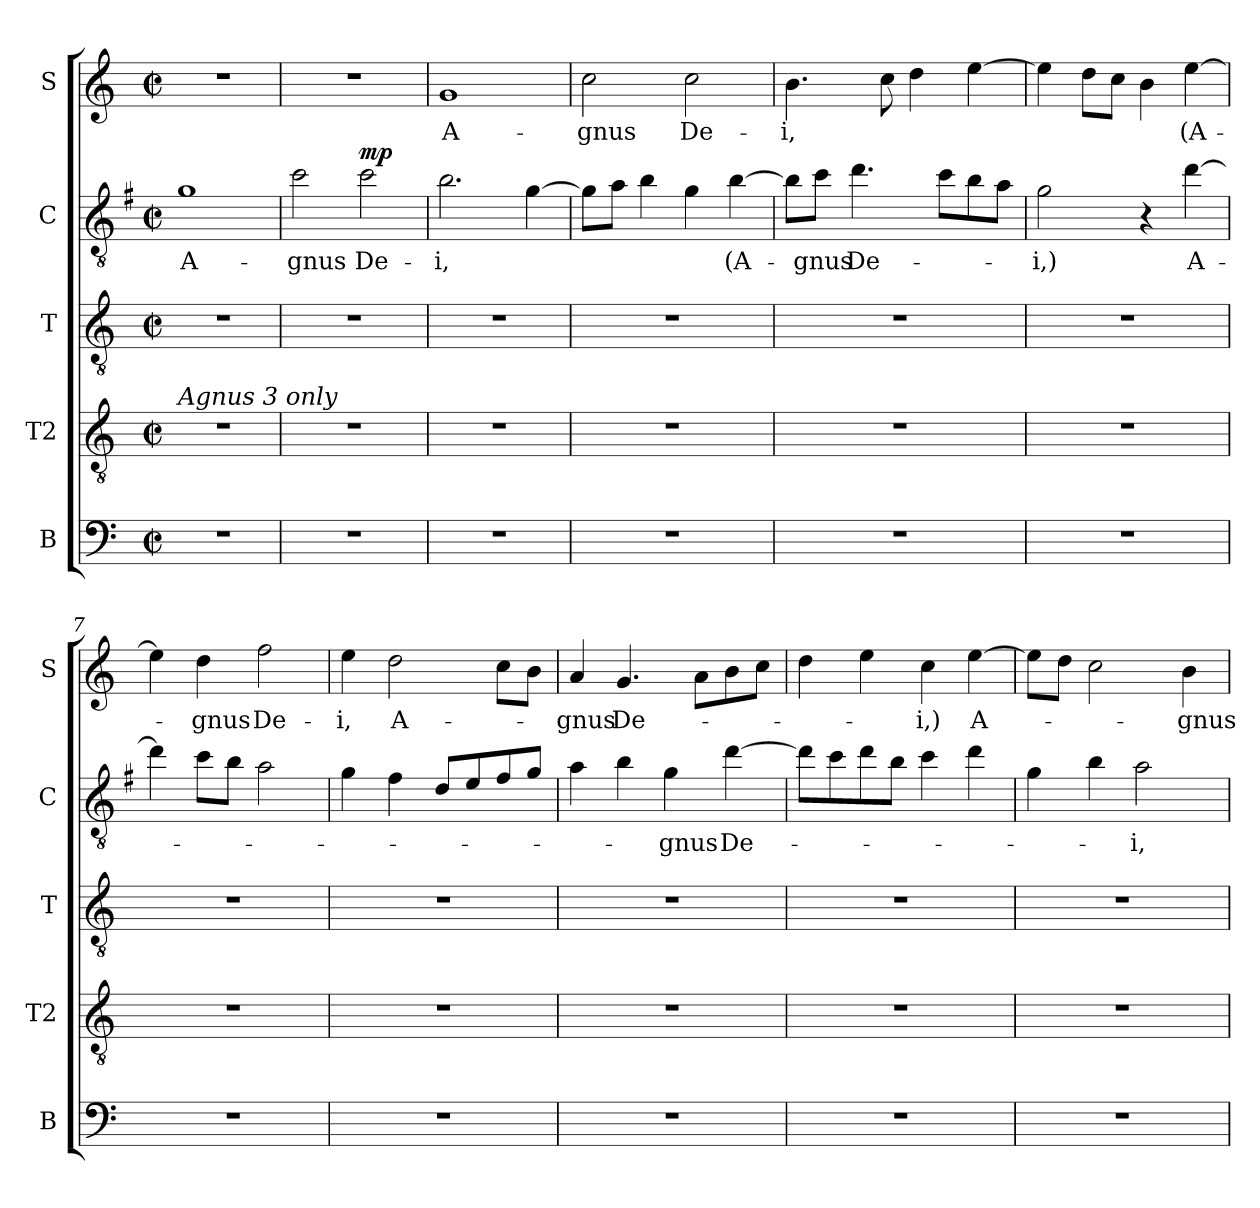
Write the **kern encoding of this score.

**kern	**kern	**kern	**kern	**text	**dynam	**kern	**text
*part5	*part4	*part3	*part2	*part2	*part2	*part1	*part1
*staff5	*staff4	*staff3	*staff2	*staff2	*staff2	*staff1	*staff1
*I"B	*I"T2	*I"T	*I"C	*	*	*I"S	*
*I'B	*I'T2	*I'T	*I'C	*	*	*I'S	*
*clefF4	*clefGv2	*clefGv2	*clefGv2	*	*	*clefG2	*
*	*	*	*ITrd4c7	*	*	*	*
*k[]	*k[]	*k[]	*k[]	*	*	*k[]	*
*M2/2	*M2/2	*M2/2	*M2/2	*	*	*M2/2	*
*met(c|)	*met(c|)	*met(c|)	*met(c|)	*	*	*met(c|)	*
*MM104	*MM104	*MM104	*MM104	*	*	*MM104	*
=1	=1	=1	=1	=1	=1	=1	=1
!	!LO:TX:a:i:t=Agnus 3 only	!	!	!	!	!	!
!	!	!	!	!LO:LY:b	!	!	!
1r	1r	1r	1c	A-	.	1r	.
=2	=2	=2	=2	=2	=2	=2	=2
!	!	!	!	!LO:LY:b	!	!	!
1r	1r	1r	2f\	gnus	.	1r	.
!	!	!	!	!LO:LY:b	!LO:DY:b	!	!
.	.	.	2f\	-De-	mp	.	.
=3	=3	=3	=3	=3	=3	=3	=3
!	!	!	!	!LO:LY:b	!	!	!LO:LY:b
1r	1r	1r	2.e\	-i,	.	1g	A-
.	.	.	[4c\	.	.	.	.
=4	=4	=4	=4	=4	=4	=4	=4
!	!	!	!	!	!	!	!LO:LY:b
1r	1r	1r	8c\L]	.	.	2cc\	gnus
.	.	.	8d\J	.	.	.	.
.	.	.	4e\	.	.	.	.
!	!	!	!	!	!	!	!LO:LY:b
.	.	.	4c\	.	.	2cc\	De-
!	!	!	!	!LO:LY:b	!	!	!
.	.	.	[4e\	(A-	.	.	.
=5	=5	=5	=5	=5	=5	=5	=5
!	!	!	!	!	!	!	!LO:LY:b
1r	1r	1r	8e\L]	.	.	4.b\	-i,
!	!	!	!	!LO:LY:b	!	!	!
.	.	.	8f\J	-gnus	.	.	.
!	!	!	!	!LO:LY:b	!	!	!
.	.	.	4.g\	De-	.	.	.
.	.	.	.	.	.	8cc\	.
.	.	.	.	.	.	4dd\	.
.	.	.	8f\L	.	.	.	.
.	.	.	8e\	.	.	[4ee\	.
.	.	.	8d\J	.	.	.	.
=6	=6	=6	=6	=6	=6	=6	=6
!	!	!	!	!LO:LY:b	!	!	!
1r	1r	1r	2c\	-i,)	.	4ee\]	.
.	.	.	.	.	.	8dd\L	.
.	.	.	.	.	.	8cc\J	.
.	.	.	4r	.	.	4b\	.
!	!	!	!	!LO:LY:b	!	!	!LO:LY:b
.	.	.	[4g\	A-	.	[4ee\	(A-
=7	=7	=7	=7	=7	=7	=7	=7
1r	1r	1r	4g\]	.	.	4ee\]	.
!	!	!	!	!	!	!	!LO:LY:b
.	.	.	8f\L	.	.	4dd\	-gnus
.	.	.	8e\J	.	.	.	.
!	!	!	!	!	!	!	!LO:LY:b
.	.	.	2d\	.	.	2ff\	De-
!!LO:LB:g=z
=8	=8	=8	=8	=8	=8	=8	=8
!	!	!	!	!	!	!	!LO:LY:b
1r	1r	1r	4c\	.	.	4ee\	i,
!	!	!	!	!	!	!	!LO:LY:b
.	.	.	4B\	.	.	2dd\	A-
.	.	.	8G/L	.	.	.	.
.	.	.	8A/	.	.	.	.
.	.	.	8B/	.	.	8cc\L	.
.	.	.	8c/J	.	.	8b\J	.
=9	=9	=9	=9	=9	=9	=9	=9
!	!	!	!	!	!	!	!LO:LY:b
1r	1r	1r	4d\	.	.	4a/	-gnus
!	!	!	!	!	!	!	!LO:LY:b
.	.	.	4e\	.	.	4.g/	De-
!	!	!	!	!LO:LY:b	!	!	!
.	.	.	4c\	-gnus	.	.	.
.	.	.	.	.	.	8a\L	.
!	!	!	!	!LO:LY:b	!	!	!
.	.	.	[4g\	De-	.	8b\	.
.	.	.	.	.	.	8cc\J	.
=10	=10	=10	=10	=10	=10	=10	=10
1r	1r	1r	8g\L]	.	.	4dd\	.
.	.	.	8f\	.	.	.	.
.	.	.	8g\	.	.	4ee\	.
.	.	.	8e\J	.	.	.	.
!	!	!	!	!	!	!	!LO:LY:b
.	.	.	4f\	.	.	4cc\	-i,)
!	!	!	!	!	!	!	!LO:LY:b
.	.	.	4g\	.	.	[4ee\	A-
=11	=11	=11	=11	=11	=11	=11	=11
1r	1r	1r	4c\	.	.	8ee\L]	.
.	.	.	.	.	.	8dd\J	.
.	.	.	4e\	.	.	2cc\	.
!	!	!	!	!LO:LY:b	!	!	!
.	.	.	2d\	-i,	.	.	.
!	!	!	!	!	!	!	!LO:LY:b
.	.	.	.	.	.	4b\	-gnus
=	=	=	=	=	=	=	=
*-	*-	*-	*-	*-	*-	*-	*-
